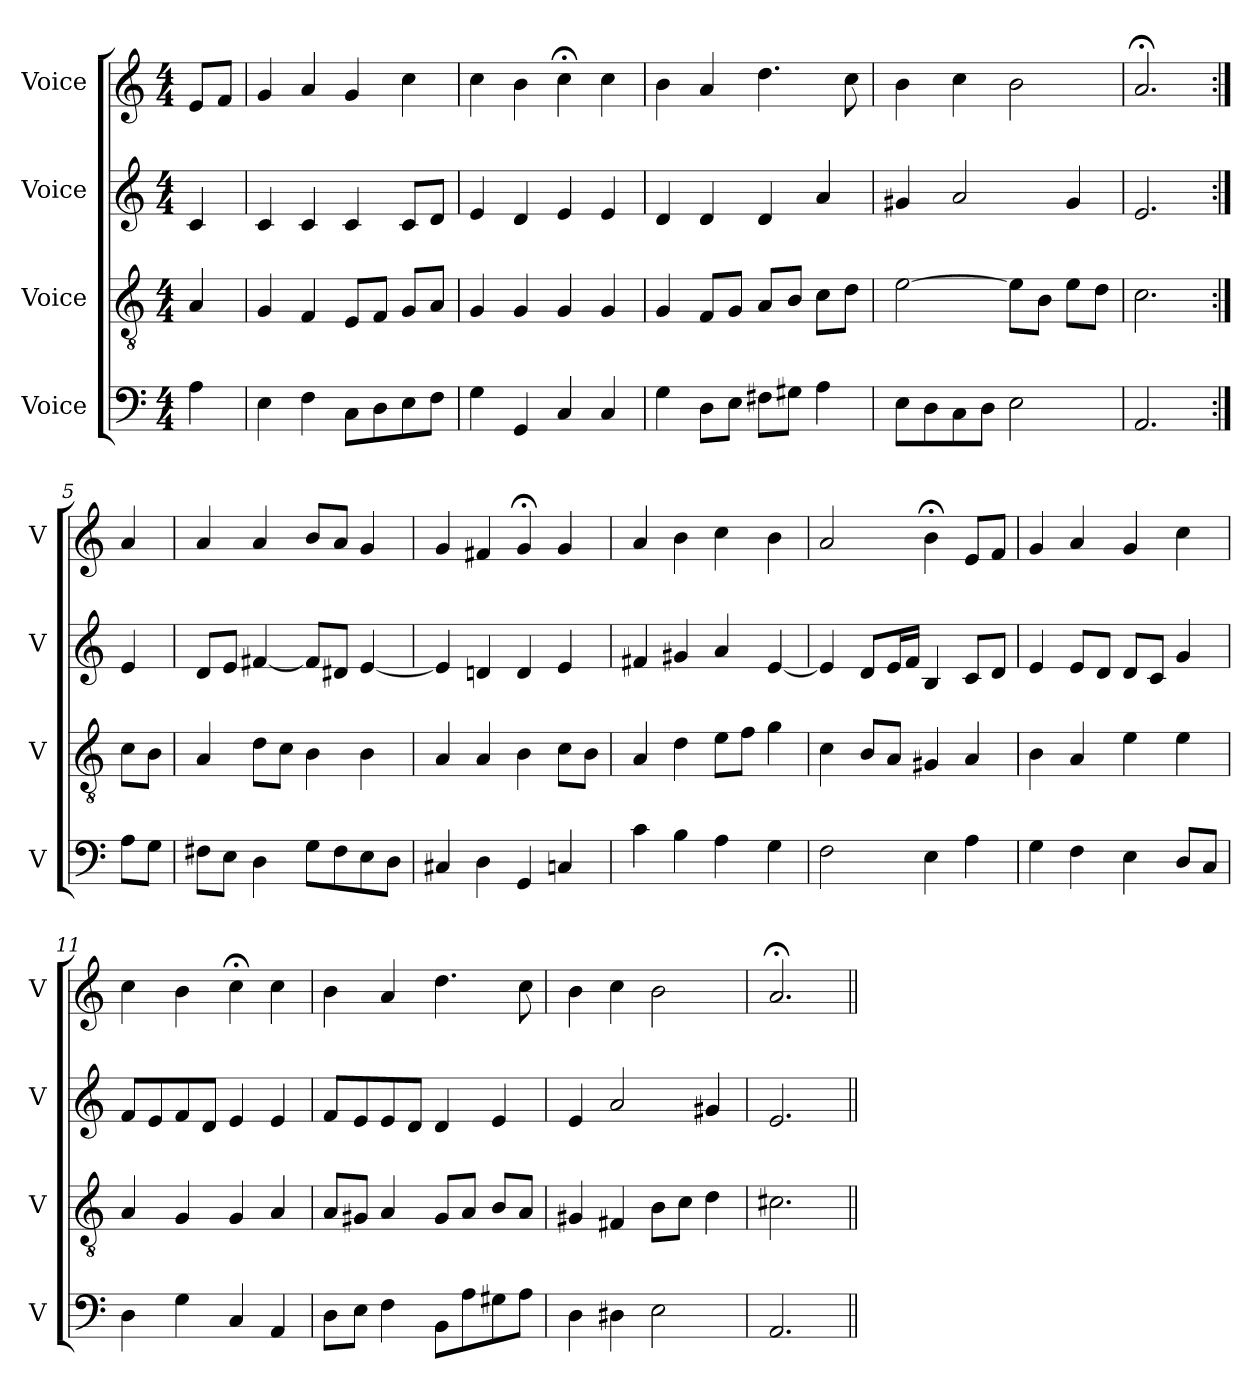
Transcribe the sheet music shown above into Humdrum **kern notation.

**kern	**kern	**kern	**kern
*part4	*part3	*part2	*part1
*staff4	*staff3	*staff2	*staff1
*I"Voice	*I"Voice	*I"Voice	*I"Voice
*I'V	*I'V	*I'V	*I'V
*clefF4	*clefGv2	*clefG2	*clefG2
*k[]	*k[]	*k[]	*k[]
*M4/4	*M4/4	*M4/4	*M4/4
=	=	=	=
4A\	4A/	4c/	8e/L
.	.	.	8f/J
=1	=1	=1	=1
4E\	4G/	4c/	4g/
4F\	4F/	4c/	4a/
8C\L	8E/L	4c/	4g/
8D\	8F/J	.	.
8E\	8G/L	8c/L	4cc\
8F\J	8A/J	8d/J	.
=2	=2	=2	=2
4G\	4G/	4e/	4cc\
4GG/	4G/	4d/	4b\
4C/	4G/	4e/	4cc;<\
4C/	4G/	4e/	4cc\
=3	=3	=3	=3
4G\	4G/	4d/	4b\
8D\L	8F/L	4d/	4a/
8E\J	8G/J	.	.
8F#X\L	8A/L	4d/	4.dd\
8G#X\J	8B/J	.	.
4A\	8c\L	4a/	.
.	8d\J	.	8cc\
=4	=4	=4	=4
8E\L	[2e\	4g#X/	4b\
8D\	.	.	.
8C\	.	2a/	4cc\
8D\J	.	.	.
2E\	8e\L]	.	2b\
.	8B\J	.	.
.	8e\L	4g#/	.
.	8d\J	.	.
=5	=5	=5	=5
2.AA/	2.c\	2.e/	2.a;</
=5X1:|!	=5X1:|!	=5X1:|!	=5X1:|!
8A\L	8c\L	4e/	4a/
8G\J	8B\J	.	.
!!LO:LB:g=z
=6	=6	=6	=6
8F#X\L	4A/	8d/L	4a/
8E\J	.	8e/J	.
4D\	8d\L	[4f#X/	4a/
.	8c\J	.	.
8G\L	4B\	8f#/L]	8b/L
8F#\	.	8d#X/J	8a/J
8E\	4B\	[4e/	4g/
8D\J	.	.	.
=7	=7	=7	=7
4C#X/	4A/	4e/]	4g/
4D\	4A/	4dn/	4f#X/
4GG/	4B\	4d/	4g;</
4Cn/	8c\L	4e/	4g/
.	8B\J	.	.
=8	=8	=8	=8
4c\	4A/	4f#X/	4a/
4B\	4d\	4g#X/	4b\
4A\	8e\L	4a/	4cc\
.	8f\J	.	.
4G\	4g\	[4e/	4b\
=9	=9	=9	=9
2F\	4c\	4e/]	2a/
.	8B/L	8d/L	.
.	8A/J	16e/L	.
.	.	16f/JJ	.
4E\	4G#X/	4B/	4b;<\
4A\	4A/	8c/L	8e/L
.	.	8d/J	8f/J
=10	=10	=10	=10
4G\	4B\	4e/	4g/
4F\	4A/	8e/L	4a/
.	.	8d/J	.
4E\	4e\	8d/L	4g/
.	.	8c/J	.
8D/L	4e\	4g/	4cc\
8C/J	.	.	.
=11	=11	=11	=11
4D\	4A/	8f/L	4cc\
.	.	8e/	.
4G\	4G/	8f/	4b\
.	.	8d/J	.
4C/	4G/	4e/	4cc;<\
4AA/	4A/	4e/	4cc\
!!LO:LB:g=z
=12	=12	=12	=12
8D\L	8A/L	8f/L	4b\
8E\J	8G#X/J	8e/	.
4F\	4A/	8e/	4a/
.	.	8d/J	.
8BB\L	8G#/L	4d/	4.dd\
8A\	8A/J	.	.
8G#X\	8B/L	4e/	.
8A\J	8A/J	.	8cc\
=13	=13	=13	=13
4D\	4G#X/	4e/	4b\
4D#X\	4F#X/	2a/	4cc\
2E\	8B\L	.	2b\
.	8c\J	.	.
.	4d\	4g#X/	.
=14	=14	=14	=14
2.AA/	2.c#X\	2.e/	2.a;</
=||	=||	=||	=||
*-	*-	*-	*-
